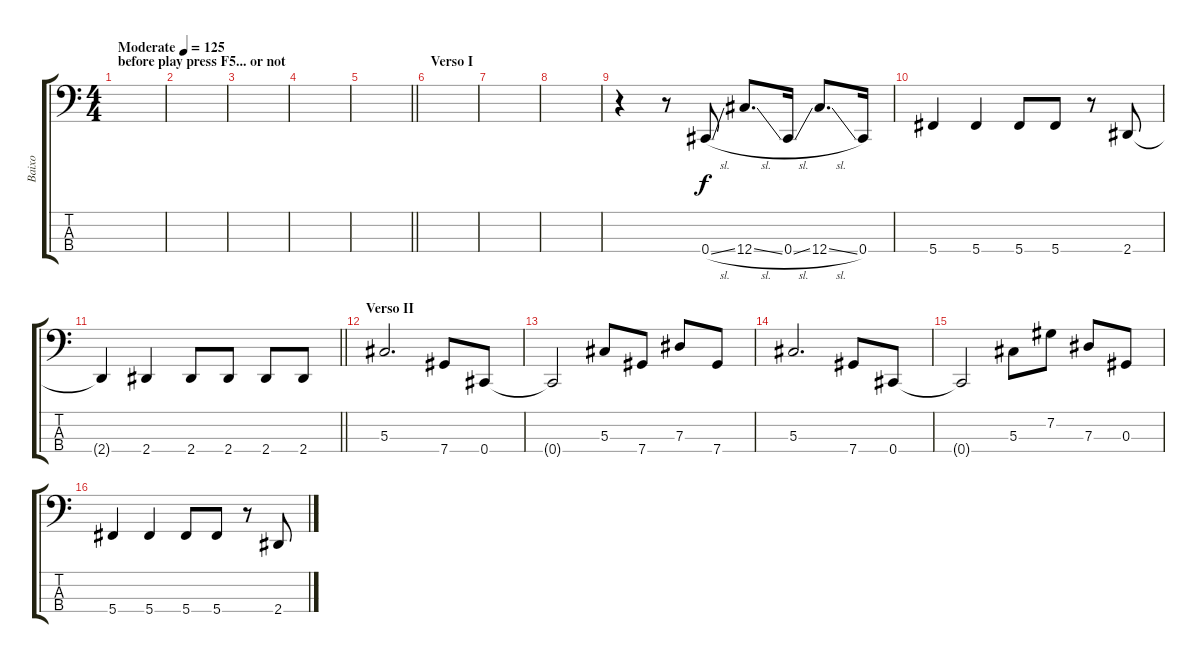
\track ("Baixo" "Baixo") {instrument electricbassfinger}
\staff {score tabs}
\tuning (Gb2 Db2 Ab1 Db1) {hide}
\ts (4 4)
\section ("" "before play press F5... or not")
\tempo (125 "Moderate")
\clef f4
\ks c
|
|
|
|
\barLineRight lightlight
|
\section ("" "Verso I")
|
|
|
r.4 r.8 0.4{sl}.8 12.4{sl}.8{d} 0.4{sl}.16 12.4{sl}.8{d} 0.4.16 |
5.4.4 5.4.4 5.4.8 5.4.8 r.8 2.4.8 |
\barLineRight lightlight
2.4{t}.4 2.4.4 2.4.8 2.4.8 2.4.8 2.4.8 |
\section ("" "Verso II")
5.3.2{d} 7.4.8 0.4.8 |
0.4{t}.2 5.3.8 7.4.8 7.3.8 7.4.8 |
5.3.2{d} 7.4.8 0.4.8 |
0.4{t}.2 5.3.8 7.2.8 7.3.8 0.3.8 |
5.4.4 5.4.4 5.4.8 5.4.8 r.8 2.4.8
